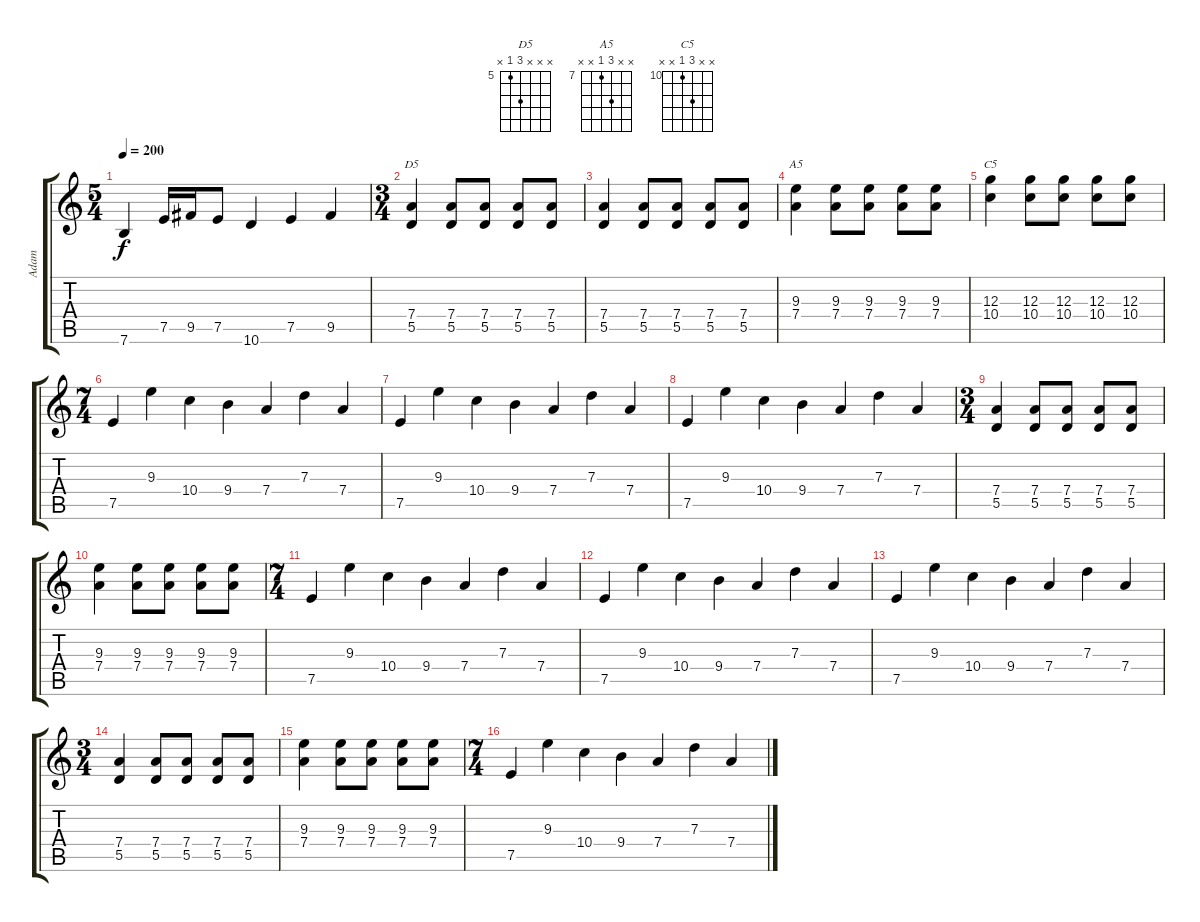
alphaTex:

\track ("Adam" "Adam") {instrument overdrivenguitar}
\staff {score tabs}
\tuning (E4 B3 G3 D3 A2 E2) {hide}
\chord ("D5" x x x 7 5 x) {firstfret 5}
\chord ("A5" x x 9 7 x x) {firstfret 7}
\chord ("C5" x x 12 10 x x) {firstfret 10}
\ts (5 4)
\tempo 200
\clef g2
\ks c
7.6.4{dy f} 7.5.16 9.5.16 7.5.8 10.6.4 7.5.4 9.5.4 |
\ts (3 4)
(7.4 5.5).4{ch "D5"} (7.4 5.5).8 (7.4 5.5).8 (7.4 5.5).8 (7.4 5.5).8 |
(7.4 5.5).4 (7.4 5.5).8 (7.4 5.5).8 (7.4 5.5).8 (7.4 5.5).8 |
(9.3 7.4).4{ch "A5"} (9.3 7.4).8 (9.3 7.4).8 (9.3 7.4).8 (9.3 7.4).8 |
(12.3 10.4).4{ch "C5"} (12.3 10.4).8 (12.3 10.4).8 (12.3 10.4).8 (12.3 10.4).8 |
\ts (7 4)
7.5.4 9.3.4 10.4.4 9.4.4 7.4.4 7.3.4 7.4.4 |
7.5.4 9.3.4 10.4.4 9.4.4 7.4.4 7.3.4 7.4.4 |
7.5.4 9.3.4 10.4.4 9.4.4 7.4.4 7.3.4 7.4.4 |
\ts (3 4)
(7.4 5.5).4 (7.4 5.5).8 (7.4 5.5).8 (7.4 5.5).8 (7.4 5.5).8 |
(9.3 7.4).4 (9.3 7.4).8 (9.3 7.4).8 (9.3 7.4).8 (9.3 7.4).8 |
\ts (7 4)
7.5.4 9.3.4 10.4.4 9.4.4 7.4.4 7.3.4 7.4.4 |
7.5.4 9.3.4 10.4.4 9.4.4 7.4.4 7.3.4 7.4.4 |
7.5.4 9.3.4 10.4.4 9.4.4 7.4.4 7.3.4 7.4.4 |
\ts (3 4)
(7.4 5.5).4 (7.4 5.5).8 (7.4 5.5).8 (7.4 5.5).8 (7.4 5.5).8 |
(9.3 7.4).4 (9.3 7.4).8 (9.3 7.4).8 (9.3 7.4).8 (9.3 7.4).8 |
\ts (7 4)
7.5.4 9.3.4 10.4.4 9.4.4 7.4.4 7.3.4 7.4.4
